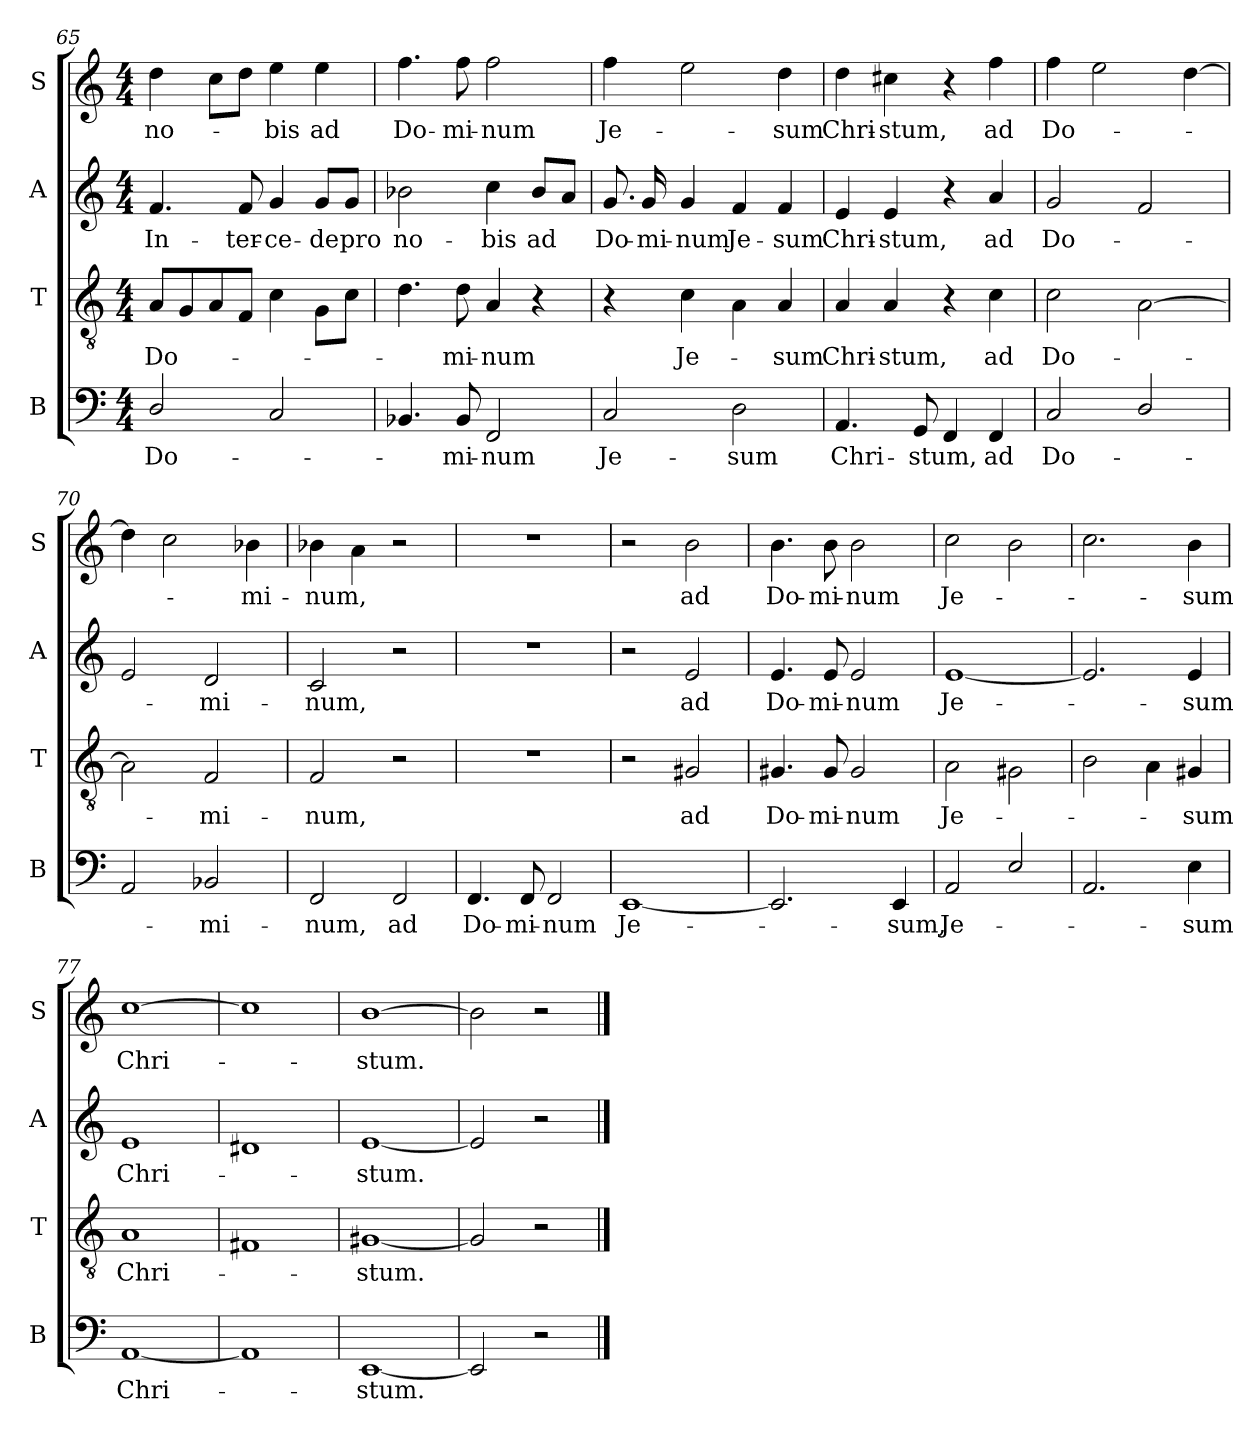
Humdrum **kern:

**kern	**text	**kern	**text	**kern	**text	**kern	**text
*part4	*part4	*part3	*part3	*part2	*part2	*part1	*part1
*staff4	*staff4	*staff3	*staff3	*staff2	*staff2	*staff1	*staff1
*I"B	*	*I"T	*	*I"A	*	*I"S	*
*I'B	*	*I'T	*	*I'A	*	*I'S	*
*clefF4	*	*clefGv2	*	*clefG2	*	*clefG2	*
*k[]	*	*k[]	*	*k[]	*	*k[]	*
*C:	*	*C:	*	*C:	*	*C:	*
*M4/4	*	*M4/4	*	*M4/4	*	*M4/4	*
=65	=65	=65	=65	=65	=65	=65	=65
2D/	Do-	8A/L	Do-	4.f/	In-	4dd\	no-
.	.	8G/	.	.	.	.	.
.	.	8A/	.	.	.	8cc\L	.
.	.	8F/J	.	8f/	ter-	8dd\J	.
2C/	.	4c\	.	4g/	ce-	4ee\	bis
.	.	8G\L	.	8g/L	de	4ee\	ad
.	.	8c\J	.	8g/J	pro	.	.
!!LO:LB:g=z
=66	=66	=66	=66	=66	=66	=66	=66
4.BB-X/	.	4.d\	.	2b-X\	no-	4.ff\	Do-
8BB-/	mi-	8d\	mi-	.	.	8ff\	mi-
2FF/	num	4A/	num	4cc\	bis	2ff\	num
.	.	4r	.	8b-/L	ad	.	.
.	.	.	.	8a/J	.	.	.
=67	=67	=67	=67	=67	=67	=67	=67
2C/	Je-	4r	.	8.g/	Do-	4ff\	Je-
.	.	.	.	16g/	mi-	.	.
.	.	4c\	Je-	4g/	num	2ee\	.
2D\	sum	4A\	.	4f/	Je-	.	.
.	.	4A/	sum	4f/	sum	4dd\	sum
=68	=68	=68	=68	=68	=68	=68	=68
4.AA/	Chri-	4A/	Chri-	4e/	Chri-	4dd\	Chri-
.	.	4A/	stum,	4e/	stum,	4cc#X\	stum,
8GG/	-stum,	.	.	.	.	.	.
4FF/	.	4r	.	4r	.	4r	.
4FF/	ad	4c\	ad	4a/	ad	4ff\	ad
=69	=69	=69	=69	=69	=69	=69	=69
2C/	Do-	2c\	Do-	2g/	Do-	4ff\	Do-
.	.	.	.	.	.	2ee\	.
2D/	.	[2A\	.	2f/	.	.	.
.	.	.	.	.	.	[4dd\	.
=70	=70	=70	=70	=70	=70	=70	=70
2AA/	.	2A\]	.	2e/	.	4dd\]	.
.	.	.	.	.	.	2cc\	.
2BB-X/	mi-	2F/	mi-	2d/	mi-	.	.
.	.	.	.	.	.	4b-X\	mi-
=71	=71	=71	=71	=71	=71	=71	=71
2FF/	num,	2F/	-num,	2c/	-num,	4b-X\	-num,
.	.	.	.	.	.	4a\	.
2FF/	ad	2r	.	2r	.	2r	.
!!LO:LB:g=z
=72	=72	=72	=72	=72	=72	=72	=72
4.FF/	Do-	1r	.	1r	.	1r	.
8FF/	mi-	.	.	.	.	.	.
2FF/	num	.	.	.	.	.	.
=73	=73	=73	=73	=73	=73	=73	=73
[1EE	Je-	2r	.	2r	.	2r	.
.	.	2G#X/	ad	2e/	ad	2b\	ad
=74	=74	=74	=74	=74	=74	=74	=74
2.EE/]	.	4.G#X/	Do-	4.e/	Do-	4.b\	Do-
.	.	8G#/	mi-	8e/	mi-	8b\	mi-
.	.	2G#/	num	2e/	num	2b\	num
4EE/	sum,	.	.	.	.	.	.
=75	=75	=75	=75	=75	=75	=75	=75
2AA/	Je-	2A\	Je-	[1e	Je-	2cc\	Je-
2E/	.	2G#X\	.	.	.	2b\	.
=76	=76	=76	=76	=76	=76	=76	=76
2.AA/	.	2B\	.	2.e/]	.	2.cc\	.
.	.	4A\	.	.	.	.	.
4E\	sum	4G#X/	sum	4e/	sum	4b\	sum
=77	=77	=77	=77	=77	=77	=77	=77
[1AA	Chri-	1A	Chri-	1e	Chri-	[1cc	Chri-
=78	=78	=78	=78	=78	=78	=78	=78
1AA]	.	1F#X	.	1d#X	.	1cc]	.
=79	=79	=79	=79	=79	=79	=79	=79
[1EE	stum.	[1G#X	stum.	[1e	stum.	[1b	stum.
=80	=80	=80	=80	=80	=80	=80	=80
2EE/]	.	2G#/]	.	2e/]	.	2b\]	.
2r	.	2r	.	2r	.	2r	.
==	==	==	==	==	==	==	==
*-	*-	*-	*-	*-	*-	*-	*-
